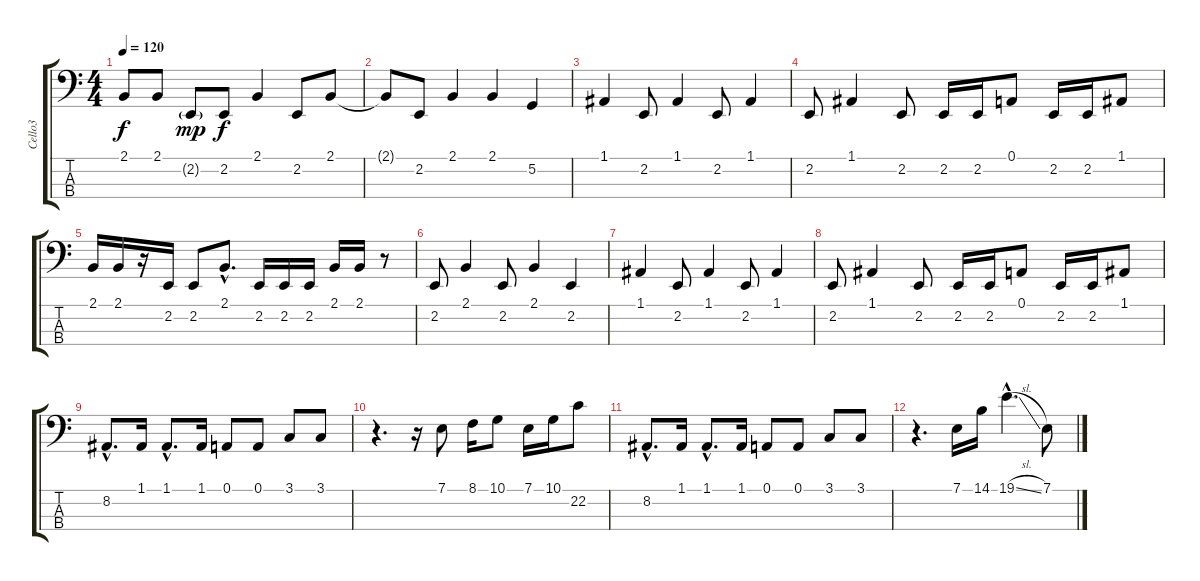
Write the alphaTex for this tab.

\track ("Cello3" "Cello3") {instrument cello}
\staff {score tabs}
\tuning (A2 D2 G1 C1) {hide}
\ts (4 4)
\tempo 120
\clef f4
\ks c
2.1.8{dy f} 2.1.8 2.2{g}.8{dy mp} 2.2.8{dy f} 2.1.4 2.2.8 2.1.8 |
2.1{t}.8 2.2.8 2.1.4 2.1.4 5.2.4 |
1.1.4 2.2.8 1.1.4 2.2.8 1.1.4 |
2.2.8 1.1.4 2.2.8 2.2.16 2.2.16 0.1.8 2.2.16 2.2.16 1.1.8 |
2.1.16 2.1.16 r.16 2.2.16 2.2.8 2.1{hac}.8{d} 2.2.16 2.2.16 2.2.16 2.1.16 2.1.16 r.8 |
2.2.8 2.1.4 2.2.8 2.1.4 2.2.4 |
1.1.4 2.2.8 1.1.4 2.2.8 1.1.4 |
2.2.8 1.1.4 2.2.8 2.2.16 2.2.16 0.1.8 2.2.16 2.2.16 1.1.8 |
8.2{hac}.8{d} 1.1.16 1.1{hac}.8{d} 1.1.16 0.1.8 0.1.8 3.1.8 3.1.8 |
r.4{d} r.16 7.1.8 8.1.16 10.1.8 7.1.16 10.1.16 22.2.8 |
8.2{hac}.8{d} 1.1.16 1.1{hac}.8{d} 1.1.16 0.1.8 0.1.8 3.1.8 3.1.8 |
r.4{d} 7.1.16 14.1.16 19.1{sl hac}.4{d} 7.1.8
